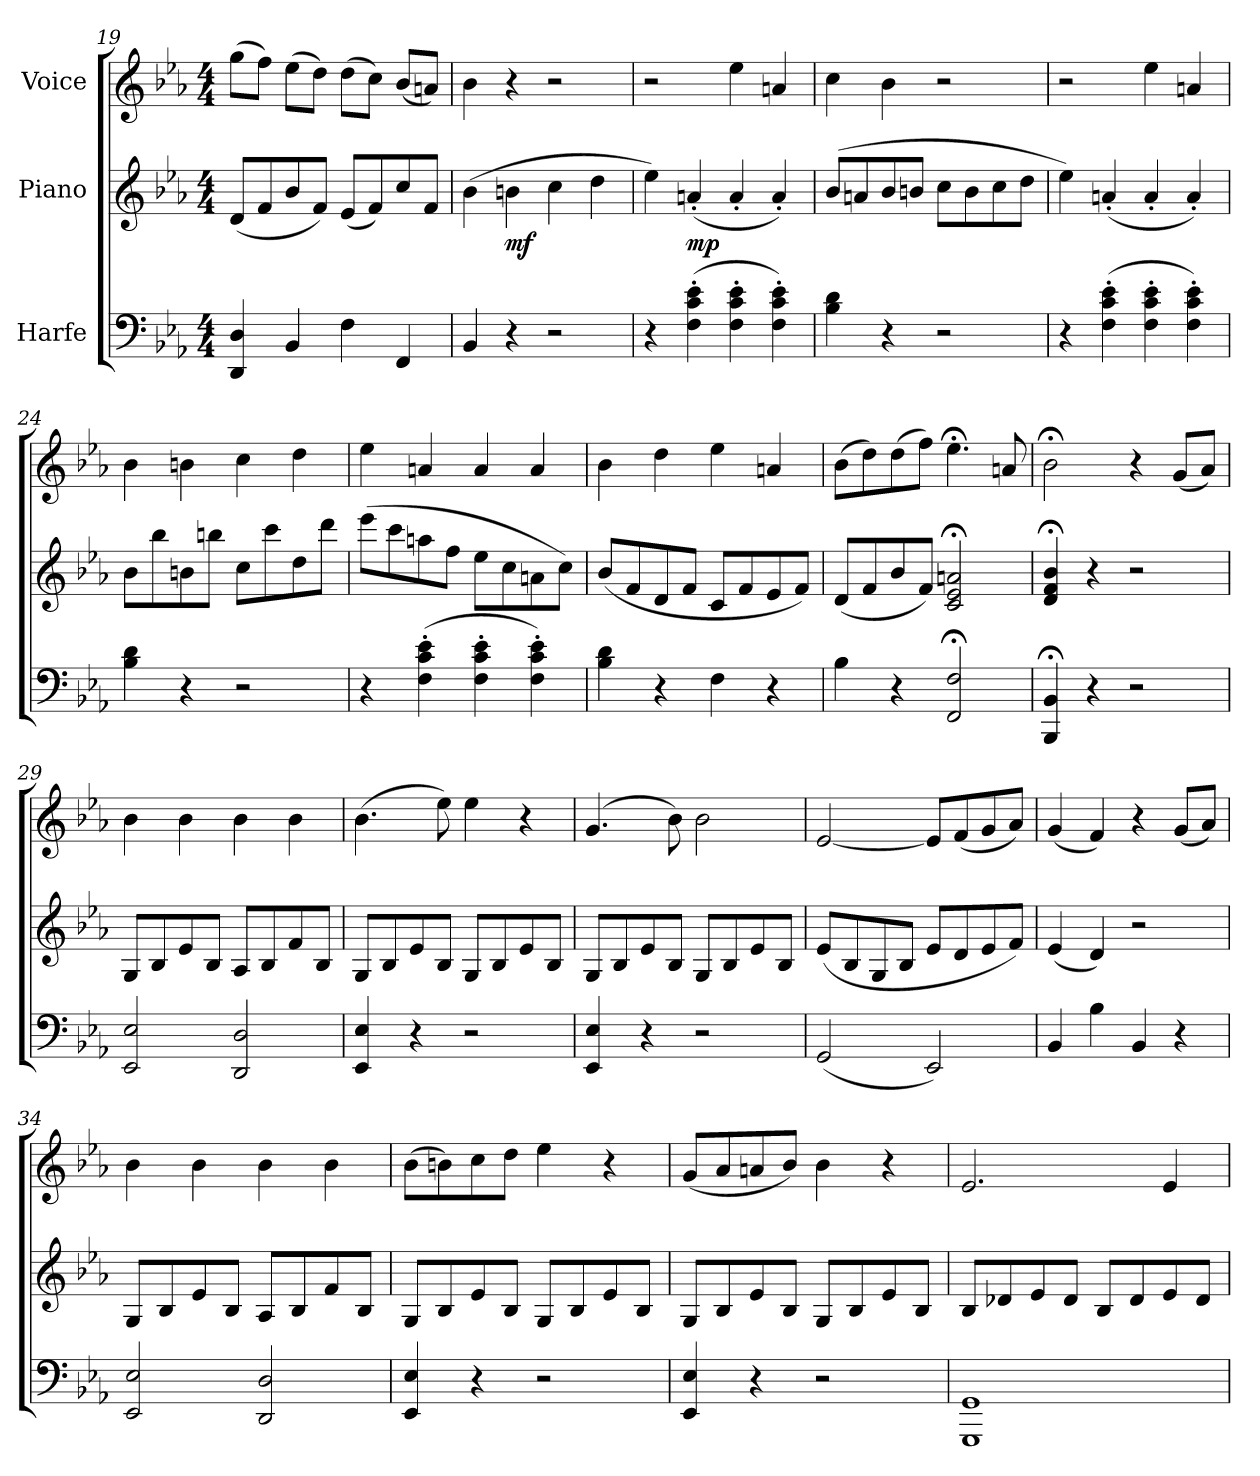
**kern	**kern	**dynam	**kern
*part3	*part2	*part2	*part1
*staff3	*staff2	*staff2	*staff1
*I"Harfe	*I"Piano	*	*I"Voice
!!LO:LB:g=z
*clefF4	*clefG2	*	*clefG2
*k[b-e-a-]	*k[b-e-a-]	*	*k[b-e-a-]
*M4/4	*M4/4	*	*M4/4
=19	=19	=19	=19
4DD/ 4D/	(<8d/L	.	(>8gg\L
.	8f/	.	8ff\J)
4BB-/	8b-/	.	(>8ee-\L
.	8f/J)	.	8dd\J)
4F\	(<8e-/L	.	(>8dd\L
.	8f/)	.	8cc\J)
4FF/	8cc/	.	(<8b-/L
.	8f/J	.	8an/J)
=20	=20	=20	=20
4BB-/	(>4b-\	.	4b-\
!	!	!LO:DY:b	!
4r	4bn\	mf	4r
2r	4cc\	.	2r
.	4dd\	.	.
=21	=21	=21	=21
4r	4ee-\)	.	2r
!	!	!LO:DY:b	!
(>4F\' 4c\' 4e-\'	(<4an'/	mp	.
4F\' 4c\' 4e-\'	4a'/	.	4ee-\
4F\' 4c\' 4e-\')	4a'/)	.	4an/
=22	=22	=22	=22
4B-\ 4d\	(>8b-/L	.	4cc\
.	8an/	.	.
4r	8b-/	.	4b-\
.	8bn/J	.	.
2r	8cc\L	.	2r
.	8b\	.	.
.	8cc\	.	.
.	8dd\J	.	.
=23	=23	=23	=23
4r	4ee-\)	.	2r
(>4F\' 4c\' 4e-\'	(<4an'/	.	.
4F\' 4c\' 4e-\'	4a'/	.	4ee-\
4F\' 4c\' 4e-\')	4a'/)	.	4an/
!!LO:PB:g=z
=24	=24	=24	=24
4B-\ 4d\	8b-\L	.	4b-\
.	8bb-\	.	.
4r	8bn\	.	4bn\
.	8bbn\J	.	.
2r	8cc\L	.	4cc\
.	8ccc\	.	.
.	8dd\	.	4dd\
.	8ddd\J	.	.
=25	=25	=25	=25
4r	(>8eee-\L	.	4ee-\
.	8ccc\	.	.
(>4F\' 4c\' 4e-\'	8aan\	.	4an/
.	8ff\J	.	.
4F\' 4c\' 4e-\'	8ee-\L	.	4a/
.	8cc\	.	.
4F\' 4c\' 4e-\')	8an\	.	4a/
.	8cc\J)	.	.
=26	=26	=26	=26
4B-\ 4d\	(<8b-/L	.	4b-\
.	8f/	.	.
4r	8d/	.	4dd\
.	8f/J	.	.
4F\	8c/L	.	4ee-\
.	8f/	.	.
4r	8e-/	.	4an/
.	8f/J)	.	.
=27	=27	=27	=27
4B-\	(<8d/L	.	(>8b-\L
.	8f/	.	8dd\)
4r	8b-/	.	(>8dd\
.	8f/J)	.	8ff\J)
*	*	*	*MM45
2FF/;< 2F/;<	2c/;< 2e-/;< 2an/;<	.	4.ee-;<\
.	.	.	8an/
!!LO:LB:g=z
=28	=28	=28	=28
4BBB-/;< 4BB-/;<	4d/;< 4f/;< 4b-/;<	.	2b-;<\
4r	4r	.	.
2r	2r	.	4r
*	*	*	*MM90
.	.	.	(<8g/L
.	.	.	8a-/J)
=29	=29	=29	=29
2EE-/ 2E-/	8G/L	.	4b-\
.	8B-/	.	.
.	8e-/	.	4b-\
.	8B-/J	.	.
2DD/ 2D/	8A-/L	.	4b-\
.	8B-/	.	.
.	8f/	.	4b-\
.	8B-/J	.	.
=30	=30	=30	=30
4EE-/ 4E-/	8G/L	.	(>4.b-\
.	8B-/	.	.
4r	8e-/	.	.
.	8B-/J	.	8ee-\)
2r	8G/L	.	4ee-\
.	8B-/	.	.
.	8e-/	.	4r
.	8B-/J	.	.
=31	=31	=31	=31
4EE-/ 4E-/	8G/L	.	(>4.g/
.	8B-/	.	.
4r	8e-/	.	.
.	8B-/J	.	8b-\)
2r	8G/L	.	2b-\
.	8B-/	.	.
.	8e-/	.	.
.	8B-/J	.	.
!!LO:LB:g=z
=32	=32	=32	=32
(<2GG/	(<8e-/L	.	[2e-/
.	8B-/	.	.
.	8G/	.	.
.	8B-/J	.	.
2EE-/)	8e-/L	.	8e-/L]
.	8d/	.	(<8f/
.	8e-/	.	8g/
.	8f/J)	.	8a-/J)
=33	=33	=33	=33
4BB-/	(<4e-/	.	(<4g/
4B-\	4d/)	.	4f/)
4BB-/	2r	.	4r
4r	.	.	(<8g/L
.	.	.	8a-/J)
=34	=34	=34	=34
2EE-/ 2E-/	8G/L	.	4b-\
.	8B-/	.	.
.	8e-/	.	4b-\
.	8B-/J	.	.
2DD/ 2D/	8A-/L	.	4b-\
.	8B-/	.	.
.	8f/	.	4b-\
.	8B-/J	.	.
=35	=35	=35	=35
4EE-/ 4E-/	8G/L	.	(>8b-\L
.	8B-/	.	8bn\)
4r	8e-/	.	8cc\
.	8B-/J	.	8dd\J
2r	8G/L	.	4ee-\
.	8B-/	.	.
.	8e-/	.	4r
.	8B-/J	.	.
!!LO:PB:g=z
=36	=36	=36	=36
4EE-/ 4E-/	8G/L	.	(<8g/L
.	8B-/	.	8a-/
4r	8e-/	.	8an/
.	8B-/J	.	8b-/J)
2r	8G/L	.	4b-\
.	8B-/	.	.
.	8e-/	.	4r
.	8B-/J	.	.
=37	=37	=37	=37
1GGG 1GG	8B-/L	.	2.e-/
.	8d-X/	.	.
.	8e-/	.	.
.	8d-/J	.	.
.	8B-/L	.	.
.	8d-/	.	.
.	8e-/	.	4e-/
.	8d-/J	.	.
=	=	=	=
*-	*-	*-	*-
